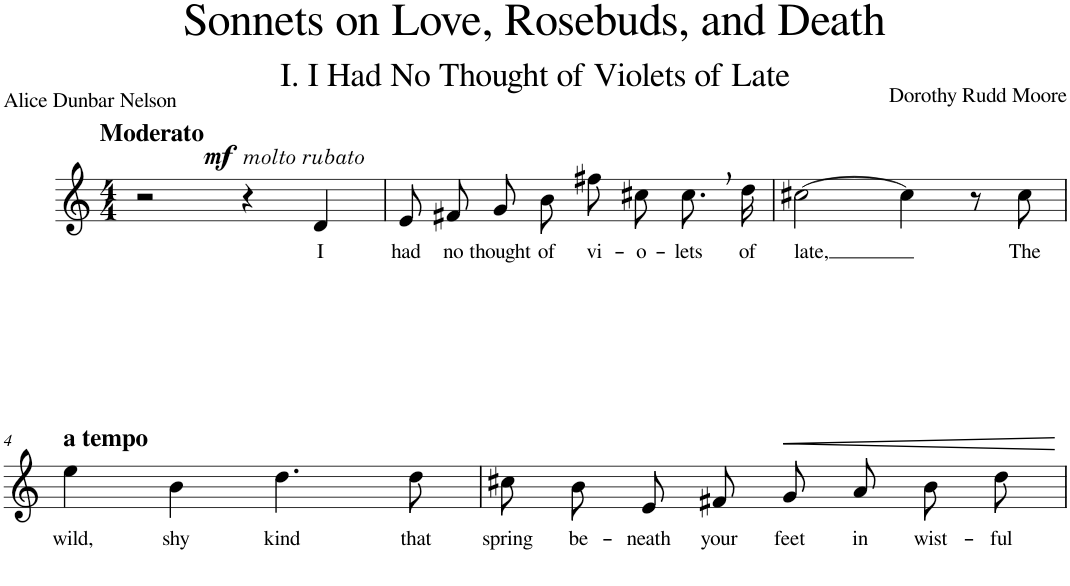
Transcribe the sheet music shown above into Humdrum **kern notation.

**kern	**text	**dynam
*part1	*part1	*part1
*staff1	*staff1	*staff1
*I"Voice	*	*
*I'Vo.	*	*
*clefG2	*	*
*k[]	*	*
*M4/4	*	*
=1	=1	=1
!LO:TX:a:B:t=Moderato	!	!
!	!	!LO:DY:a
!	!	!LO:DY:n=1:a
2r	.	mf other-dynamics
4r	.	.
!	!LO:LY:b	!
4d/	I	.
=2	=2	=2
!	!LO:LY:b	!
8e/L	had	.
!	!LO:LY:b	!
8f#X/J	no	.
!	!LO:LY:b	!
8g/L	thought	.
!	!LO:LY:b	!
8b/J	of	.
!	!LO:LY:b	!
8ff#X\L	vi-	.
!	!LO:LY:b	!
8cc#X\J	-o-	.
!	!LO:LY:b	!
8.cc#,\L	-lets	.
!	!LO:LY:b	!
16dd\Jk	of	.
=3	=3	=3
!	!LO:LY:b	!
[2cc#X\	late,	.
4cc#\]	.	.
8r	.	.
!	!LO:LY:b	!
8cc#\	The	.
!!LO:LB:g=z
=4	=4	=4
!LO:TX:a:B:t=a tempo	!	!
!	!LO:LY:b	!
4ee\	wild,	.
!	!LO:LY:b	!
4b\	shy	.
!	!LO:LY:b	!
4.dd\	kind	.
!	!LO:LY:b	!
8dd\	that	.
=5	=5	=5
!	!LO:LY:b	!
8cc#X\L	spring	.
!	!LO:LY:b	!
8b\J	be-	.
!	!LO:LY:b	!
8e/L	-neath	.
!	!LO:LY:b	!
8f#X/J	your	.
!	!LO:LY:b	!LO:HP:b
8g/L	feet	<
!	!LO:LY:b	!
8a/J	in	.
!	!LO:LY:b	!
8b\L	wist-	.
!	!LO:LY:b	!
8dd\J	-ful	.
.	.	[
=	=	=
*-	*-	*-
